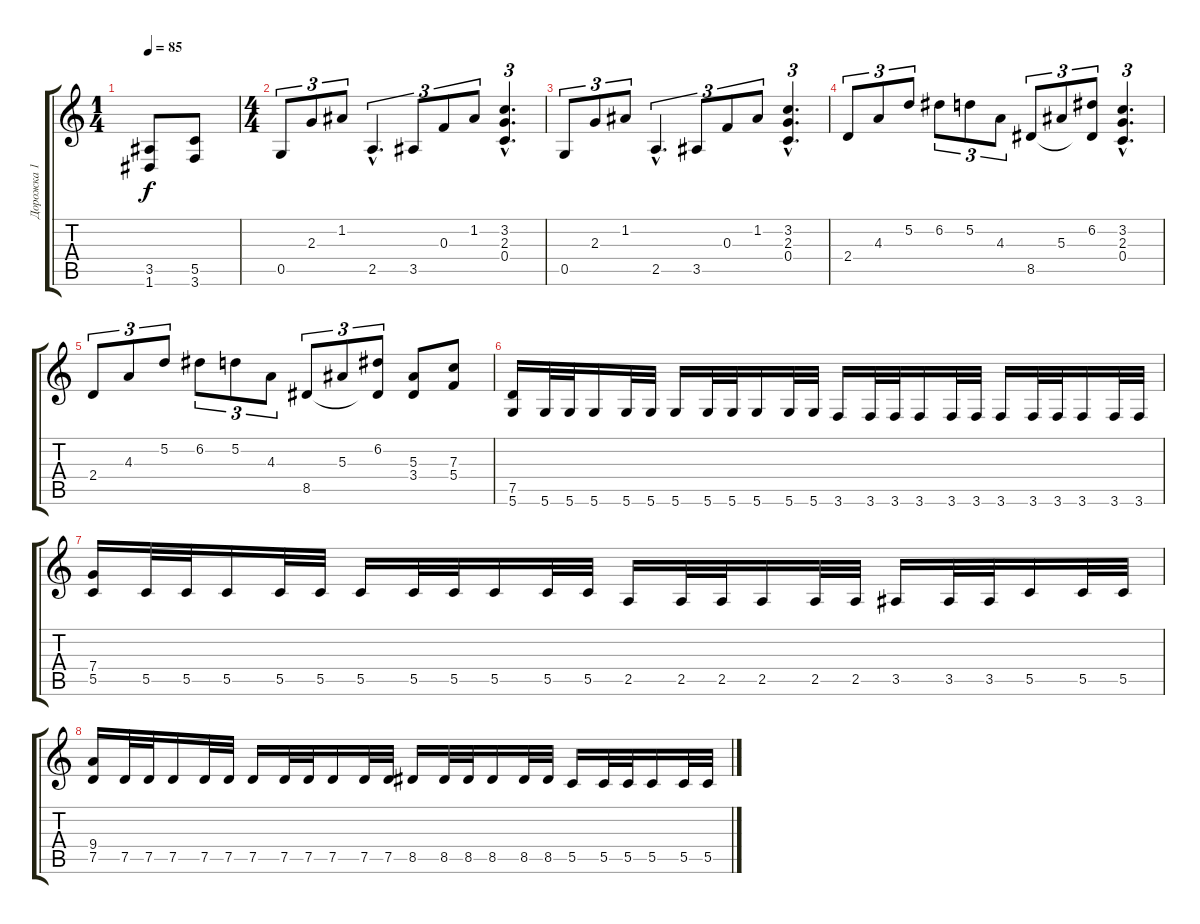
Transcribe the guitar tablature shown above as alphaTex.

\track ("Дорожка 1" "Дорожка 1") {instrument distortionguitar}
\staff {score tabs}
\tuning (D4 A3 F3 C3 G2 D2) {hide}
\ts (1 4)
\tempo 85
\clef g2
\ks c
(3.5 1.6).8{dy f} (5.5 3.6).8 |
\ts (4 4)
0.5.8{tu (3 2)} 2.3.8{tu (3 2)} 1.2.8{tu (3 2)} 2.5{hac}.4{d tu (3 2)} 3.5.8{tu (3 2)} 0.3.8{tu (3 2)} 1.2.8{tu (3 2)} (3.2{hac} 2.3{hac} 0.4{hac}).4{d tu (3 2)} |
0.5.8{tu (3 2)} 2.3.8{tu (3 2)} 1.2.8{tu (3 2)} 2.5{hac}.4{d tu (3 2)} 3.5.8{tu (3 2)} 0.3.8{tu (3 2)} 1.2.8{tu (3 2)} (3.2{hac} 2.3{hac} 0.4{hac}).4{d tu (3 2)} |
2.4.8{tu (3 2)} 4.3.8{tu (3 2)} 5.2.8{tu (3 2)} 6.2.8{tu (3 2)} 5.2.8{tu (3 2)} 4.3.8{tu (3 2)} 8.5.8{tu (3 2)} 5.3.8{tu (3 2)} (6.2 8.5{t}).8{tu (3 2)} (3.2{hac} 2.3{hac} 0.4{hac}).4{d tu (3 2)} |
2.4.8{tu (3 2)} 4.3.8{tu (3 2)} 5.2.8{tu (3 2)} 6.2.8{tu (3 2)} 5.2.8{tu (3 2)} 4.3.8{tu (3 2)} 8.5.8{tu (3 2)} 5.3.8{tu (3 2)} (6.2 8.5{t}).8{tu (3 2)} (5.3 3.4).8 (7.3 5.4).8 |
(7.5 5.6).16 5.6.32 5.6.32 5.6.16 5.6.32 5.6.32 5.6.16 5.6.32 5.6.32 5.6.16 5.6.32 5.6.32 3.6.16 3.6.32 3.6.32 3.6.16 3.6.32 3.6.32 3.6.16 3.6.32 3.6.32 3.6.16 3.6.32 3.6.32 |
(7.4 5.5).16 5.5.32 5.5.32 5.5.16 5.5.32 5.5.32 5.5.16 5.5.32 5.5.32 5.5.16 5.5.32 5.5.32 2.5.16 2.5.32 2.5.32 2.5.16 2.5.32 2.5.32 3.5.16 3.5.32 3.5.32 5.5.16 5.5.32 5.5.32 |
(9.4 7.5).16 7.5.32 7.5.32 7.5.16 7.5.32 7.5.32 7.5.16 7.5.32 7.5.32 7.5.16 7.5.32 7.5.32 8.5.16 8.5.32 8.5.32 8.5.16 8.5.32 8.5.32 5.5.16 5.5.32 5.5.32 5.5.16 5.5.32 5.5.32
